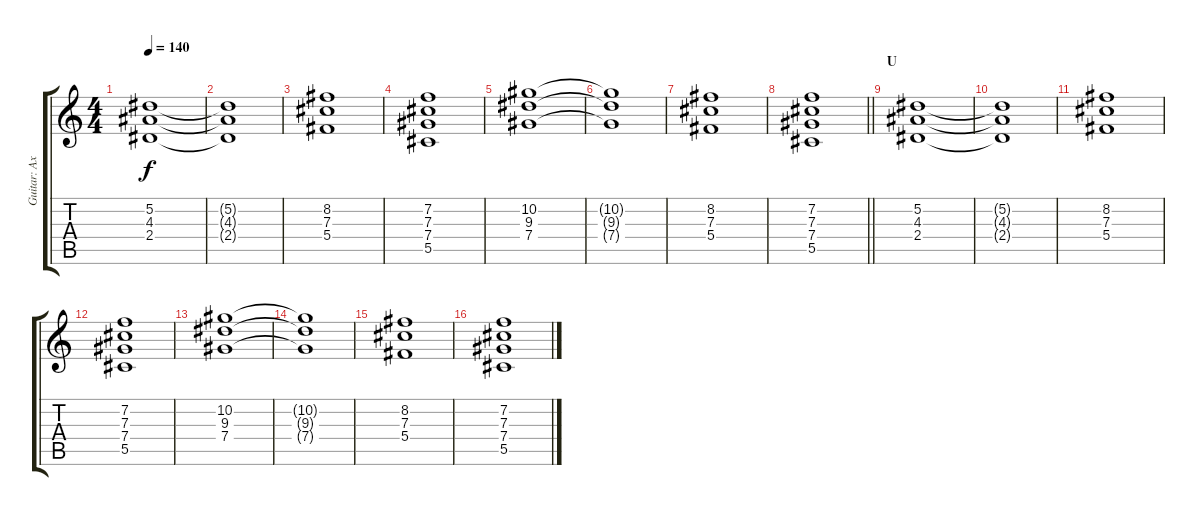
\track ("Guitar: Axel" "Guitar: Ax") {instrument distortionguitar}
\staff {score tabs}
\tuning (Eb4 Bb3 Gb3 Db3 Ab2 Eb2) {hide}
\ts (4 4)
\tempo 140
\clef g2
\ks c
(5.2 4.3 2.4).1{dy f} |
(5.2{t} 4.3{t} 2.4{t}).1 |
(8.2 7.3 5.4).1 |
(7.2 7.3 7.4 5.5).1 |
(10.2 9.3 7.4).1 |
(10.2{t} 9.3{t} 7.4{t}).1 |
(8.2 7.3 5.4).1 |
\barLineRight lightlight
(7.2 7.3 7.4 5.5).1 |
\section ("" "U")
(5.2 4.3 2.4).1 |
(5.2{t} 4.3{t} 2.4{t}).1 |
(8.2 7.3 5.4).1 |
(7.2 7.3 7.4 5.5).1 |
(10.2 9.3 7.4).1 |
(10.2{t} 9.3{t} 7.4{t}).1 |
(8.2 7.3 5.4).1 |
(7.2 7.3 7.4 5.5).1
